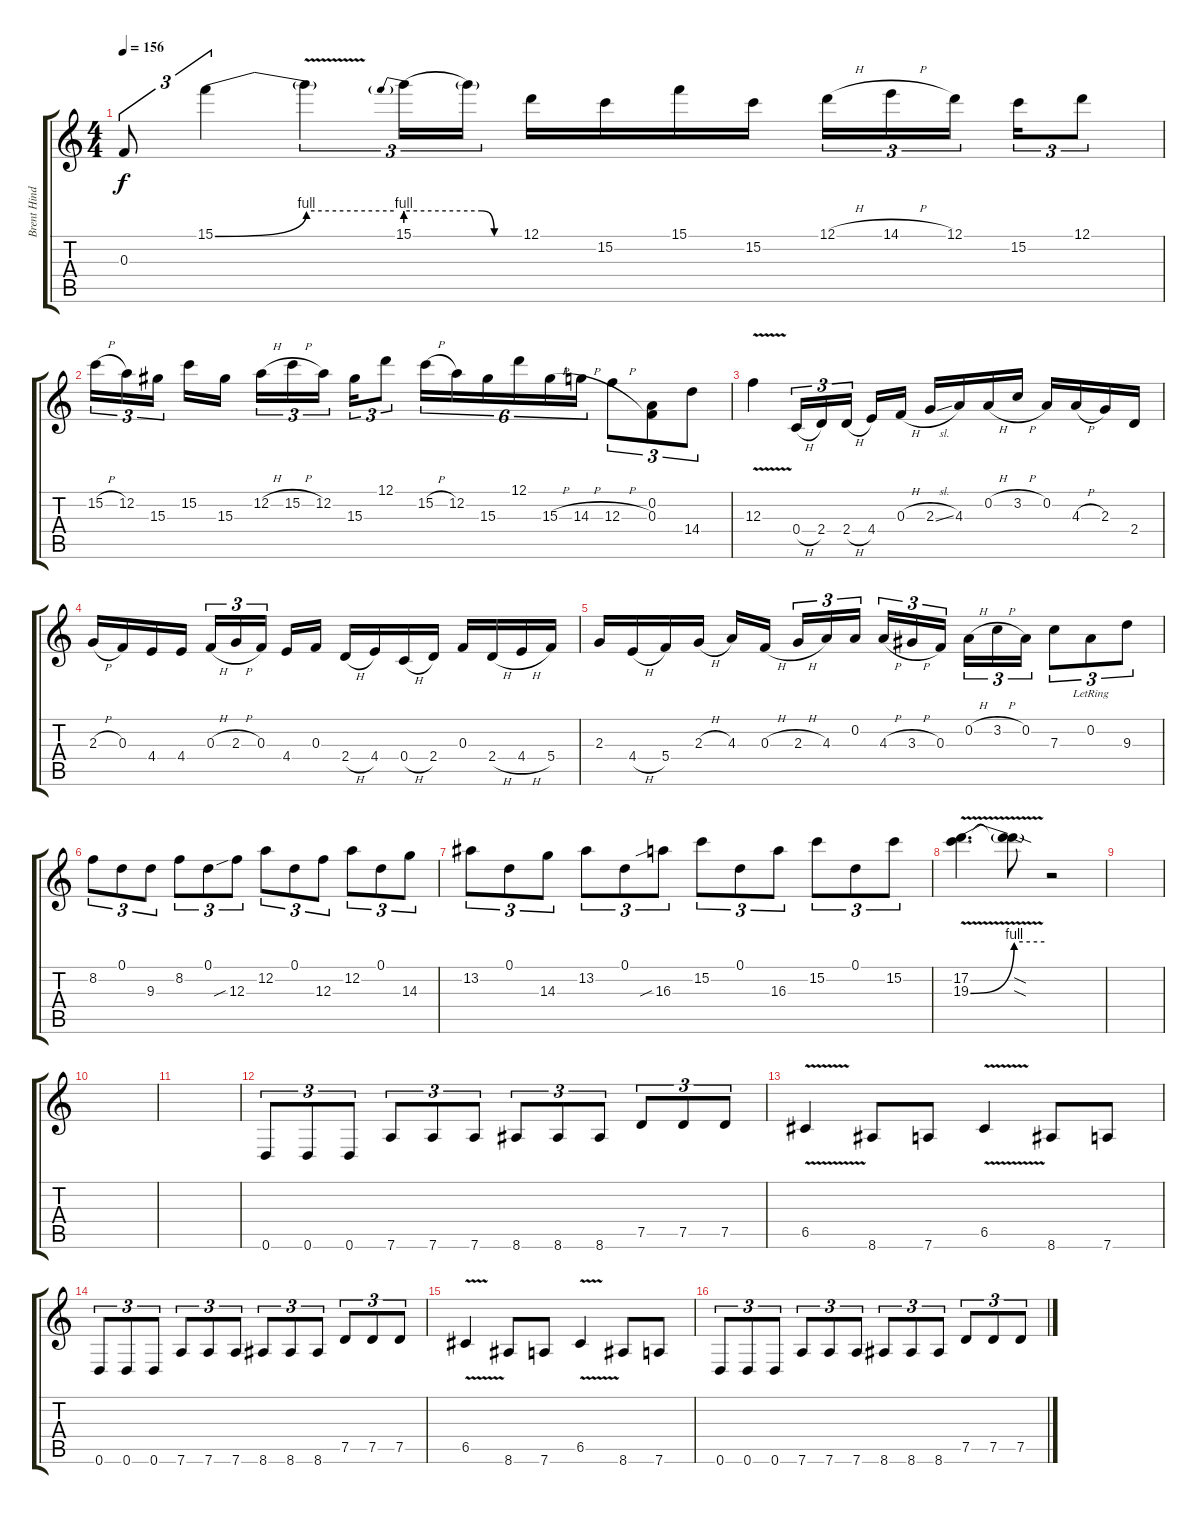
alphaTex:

\track ("Brent Hinds" "Brent Hind") {instrument distortionguitar}
\staff {score tabs}
\tuning (D4 A3 F3 C3 G2 D2) {hide}
\ts (4 4)
\tempo 156
\clef g2
\ks c
0.3.8{tu (3 2) dy f} 15.1{be (bend 0 0 60 4)}.4{tu (3 2)} 15.1{be (hold 0 4 60 4) v t}.4{tu (3 2)} 15.1{be (prebend 0 4 60 4)}.16{tu (3 2)} 15.1{be (custom 0 4 15 4 30 0 60 0) t}.16{tu (3 2)} 12.1.16 15.2.16 15.1.16 15.2.16 12.1{h}.16{tu (3 2)} 14.1{h}.16{tu (3 2)} 12.1.16{tu (3 2)} 15.2.16{tu (3 2)} 12.1.8{tu (3 2)} |
15.2{h}.16{tu (3 2)} 12.2.16{tu (3 2)} 15.3.16{tu (3 2) beam splitsecondary} 15.2.16 15.3.16 12.2{h}.16{tu (3 2)} 15.2{h}.16{tu (3 2)} 12.2.16{tu (3 2)} 15.3.16{tu (3 2)} 12.1.8{tu (3 2)} 15.2{h}.16{tu (6 4)} 12.2.16{tu (6 4)} 15.3.16{tu (6 4)} 12.1.16{tu (6 4)} 15.3{h}.16{tu (6 4)} 14.3{h}.16{tu (6 4)} 12.3{h}.8{tu (3 2)} (0.2 0.3).8{tu (3 2)} 14.4.8{tu (3 2)} |
12.3{v}.4 0.4{h}.16{tu (3 2)} 2.4.16{tu (3 2)} 2.4{h}.16{tu (3 2) beam splitsecondary} 4.4.16 0.3{h}.16 2.3{sl}.16 4.3.16 0.2{h}.16 3.2{h}.16 0.2.16 4.3{h}.16 2.3.16 2.4.16 |
2.3{h}.16 0.3.16 4.4.16 4.4.16 0.3{h}.16{tu (3 2)} 2.3{h}.16{tu (3 2)} 0.3.16{tu (3 2) beam splitsecondary} 4.4.16 0.3.16 2.4{h}.16 4.4.16 0.4{h}.16 2.4.16 0.3.16 2.4{h}.16 4.4{h}.16 5.4.16 |
2.3.16 4.4{h}.16 5.4.16 2.3{h}.16 4.3.16 0.3{h}.16{beam splitsecondary} 2.3{h}.16{tu (3 2)} 4.3.16{tu (3 2)} 0.2.16{tu (3 2)} 4.3{h}.16{tu (3 2)} 3.3{h}.16{tu (3 2)} 0.3.16{tu (3 2) beam splitsecondary} 0.2{h}.16{tu (3 2)} 3.2{h}.16{tu (3 2)} 0.2.16{tu (3 2)} 7.3.8{tu (3 2)} 0.2{lr}.8{tu (3 2)} 9.3.8{tu (3 2)} |
8.2.8{tu (3 2)} 0.1.8{tu (3 2)} 9.3.8{tu (3 2)} 8.2.8{tu (3 2)} 0.1.8{tu (3 2)} 12.3{sib}.8{tu (3 2)} 12.2.8{tu (3 2)} 0.1.8{tu (3 2)} 12.3.8{tu (3 2)} 12.2.8{tu (3 2)} 0.1.8{tu (3 2)} 14.3.8{tu (3 2)} |
13.2.8{tu (3 2)} 0.1.8{tu (3 2)} 14.3.8{tu (3 2)} 13.2.8{tu (3 2)} 0.1.8{tu (3 2)} 16.3{sib}.8{tu (3 2)} 15.2.8{tu (3 2)} 0.1.8{tu (3 2)} 16.3.8{tu (3 2)} 15.2.8{tu (3 2)} 0.1.8{tu (3 2)} 15.2.8{tu (3 2)} |
(17.2{v} 19.3{be (bend 0 0 60 4) v}).4{d} (17.2{sod t} 19.3{be (hold 0 4 60 4) sod t}).8 r.2 |
|
|
|
0.6.8{tu (3 2)} 0.6.8{tu (3 2)} 0.6.8{tu (3 2)} 7.6.8{tu (3 2)} 7.6.8{tu (3 2)} 7.6.8{tu (3 2)} 8.6.8{tu (3 2)} 8.6.8{tu (3 2)} 8.6.8{tu (3 2)} 7.5.8{tu (3 2)} 7.5.8{tu (3 2)} 7.5.8{tu (3 2)} |
6.5{v}.4 8.6.8 7.6.8 6.5{v}.4 8.6.8 7.6.8 |
0.6.8{tu (3 2)} 0.6.8{tu (3 2)} 0.6.8{tu (3 2)} 7.6.8{tu (3 2)} 7.6.8{tu (3 2)} 7.6.8{tu (3 2)} 8.6.8{tu (3 2)} 8.6.8{tu (3 2)} 8.6.8{tu (3 2)} 7.5.8{tu (3 2)} 7.5.8{tu (3 2)} 7.5.8{tu (3 2)} |
6.5{v}.4 8.6.8 7.6.8 6.5{v}.4 8.6.8 7.6.8 |
0.6.8{tu (3 2)} 0.6.8{tu (3 2)} 0.6.8{tu (3 2)} 7.6.8{tu (3 2)} 7.6.8{tu (3 2)} 7.6.8{tu (3 2)} 8.6.8{tu (3 2)} 8.6.8{tu (3 2)} 8.6.8{tu (3 2)} 7.5.8{tu (3 2)} 7.5.8{tu (3 2)} 7.5.8{tu (3 2)}
